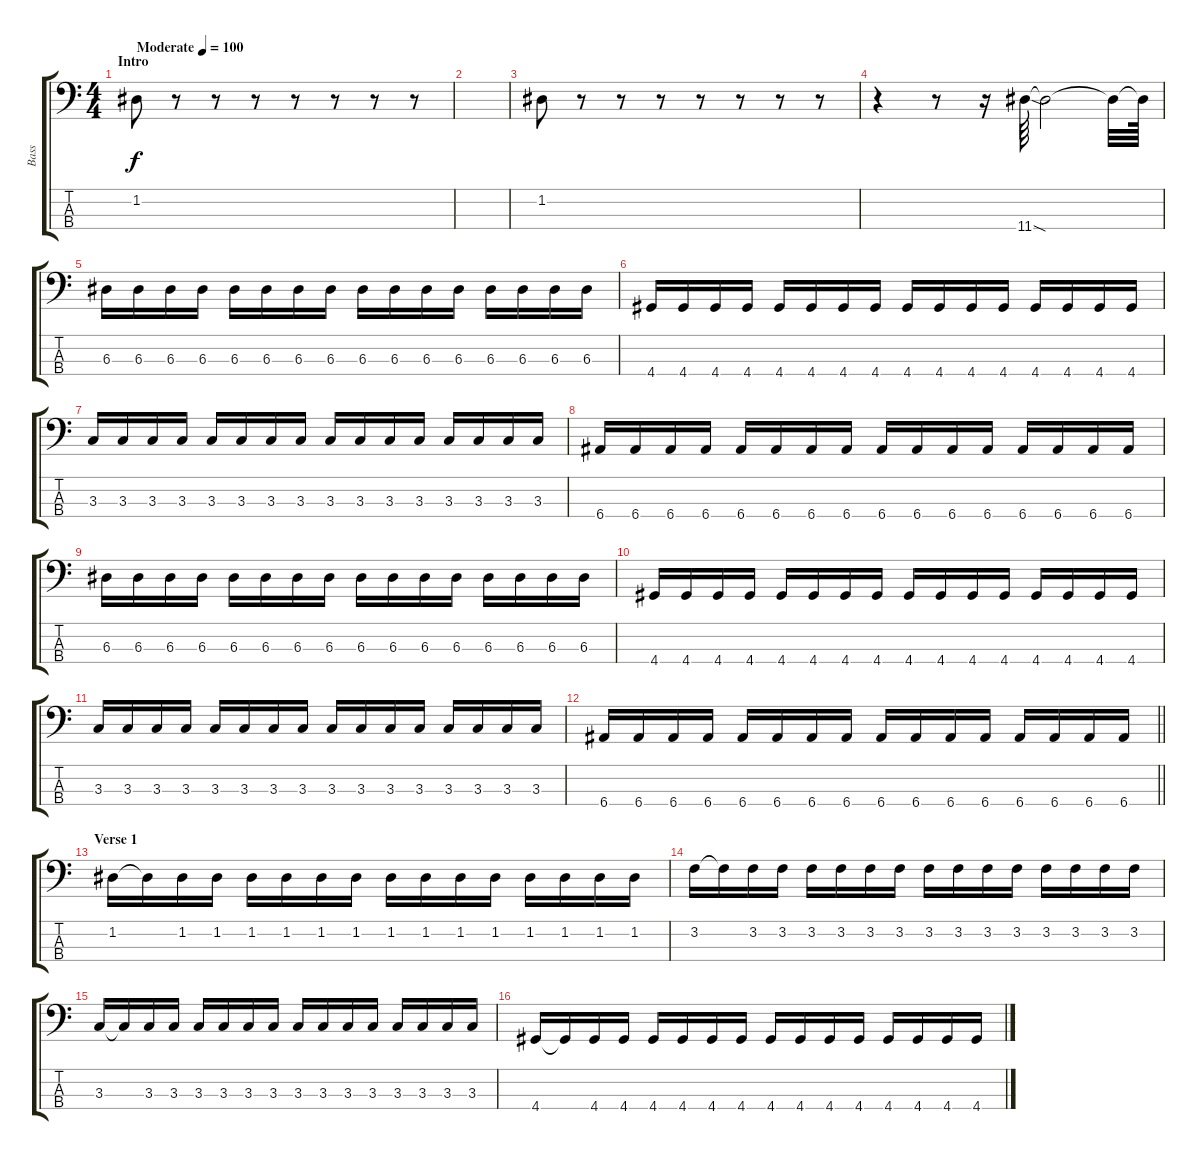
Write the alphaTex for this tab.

\track ("Bass" "Bass") {instrument electricbasspick}
\staff {score tabs}
\tuning (G2 D2 A1 E1) {hide}
\ts (4 4)
\section ("" "Intro")
\tempo (100 "Moderate")
\clef f4
\ks c
1.2.8{dy f instrument electricbasspick} r.8 r.8 r.8 r.8 r.8 r.8 r.8 |
|
1.2.8 r.8 r.8 r.8 r.8 r.8 r.8 r.8 |
r.4 r.8 r.16 11.4{sod}.64 11.4{t}.2 11.4{t}.32 11.4{t}.64 |
6.3.16 6.3.16 6.3.16 6.3.16 6.3.16 6.3.16 6.3.16 6.3.16 6.3.16 6.3.16 6.3.16 6.3.16 6.3.16 6.3.16 6.3.16 6.3.16 |
4.4.16 4.4.16 4.4.16 4.4.16 4.4.16 4.4.16 4.4.16 4.4.16 4.4.16 4.4.16 4.4.16 4.4.16 4.4.16 4.4.16 4.4.16 4.4.16 |
3.3.16 3.3.16 3.3.16 3.3.16 3.3.16 3.3.16 3.3.16 3.3.16 3.3.16 3.3.16 3.3.16 3.3.16 3.3.16 3.3.16 3.3.16 3.3.16 |
6.4.16 6.4.16 6.4.16 6.4.16 6.4.16 6.4.16 6.4.16 6.4.16 6.4.16 6.4.16 6.4.16 6.4.16 6.4.16 6.4.16 6.4.16 6.4.16 |
6.3.16 6.3.16 6.3.16 6.3.16 6.3.16 6.3.16 6.3.16 6.3.16 6.3.16 6.3.16 6.3.16 6.3.16 6.3.16 6.3.16 6.3.16 6.3.16 |
4.4.16 4.4.16 4.4.16 4.4.16 4.4.16 4.4.16 4.4.16 4.4.16 4.4.16 4.4.16 4.4.16 4.4.16 4.4.16 4.4.16 4.4.16 4.4.16 |
3.3.16 3.3.16 3.3.16 3.3.16 3.3.16 3.3.16 3.3.16 3.3.16 3.3.16 3.3.16 3.3.16 3.3.16 3.3.16 3.3.16 3.3.16 3.3.16 |
\barLineRight lightlight
6.4.16 6.4.16 6.4.16 6.4.16 6.4.16 6.4.16 6.4.16 6.4.16 6.4.16 6.4.16 6.4.16 6.4.16 6.4.16 6.4.16 6.4.16 6.4.16 |
\section ("" "Verse 1")
1.2.16 1.2{t}.16 1.2.16 1.2.16 1.2.16 1.2.16 1.2.16 1.2.16 1.2.16 1.2.16 1.2.16 1.2.16 1.2.16 1.2.16 1.2.16 1.2.16 |
3.2.16 3.2{t}.16 3.2.16 3.2.16 3.2.16 3.2.16 3.2.16 3.2.16 3.2.16 3.2.16 3.2.16 3.2.16 3.2.16 3.2.16 3.2.16 3.2.16 |
3.3.16 3.3{t}.16 3.3.16 3.3.16 3.3.16 3.3.16 3.3.16 3.3.16 3.3.16 3.3.16 3.3.16 3.3.16 3.3.16 3.3.16 3.3.16 3.3.16 |
4.4.16 4.4{t}.16 4.4.16 4.4.16 4.4.16 4.4.16 4.4.16 4.4.16 4.4.16 4.4.16 4.4.16 4.4.16 4.4.16 4.4.16 4.4.16 4.4.16
